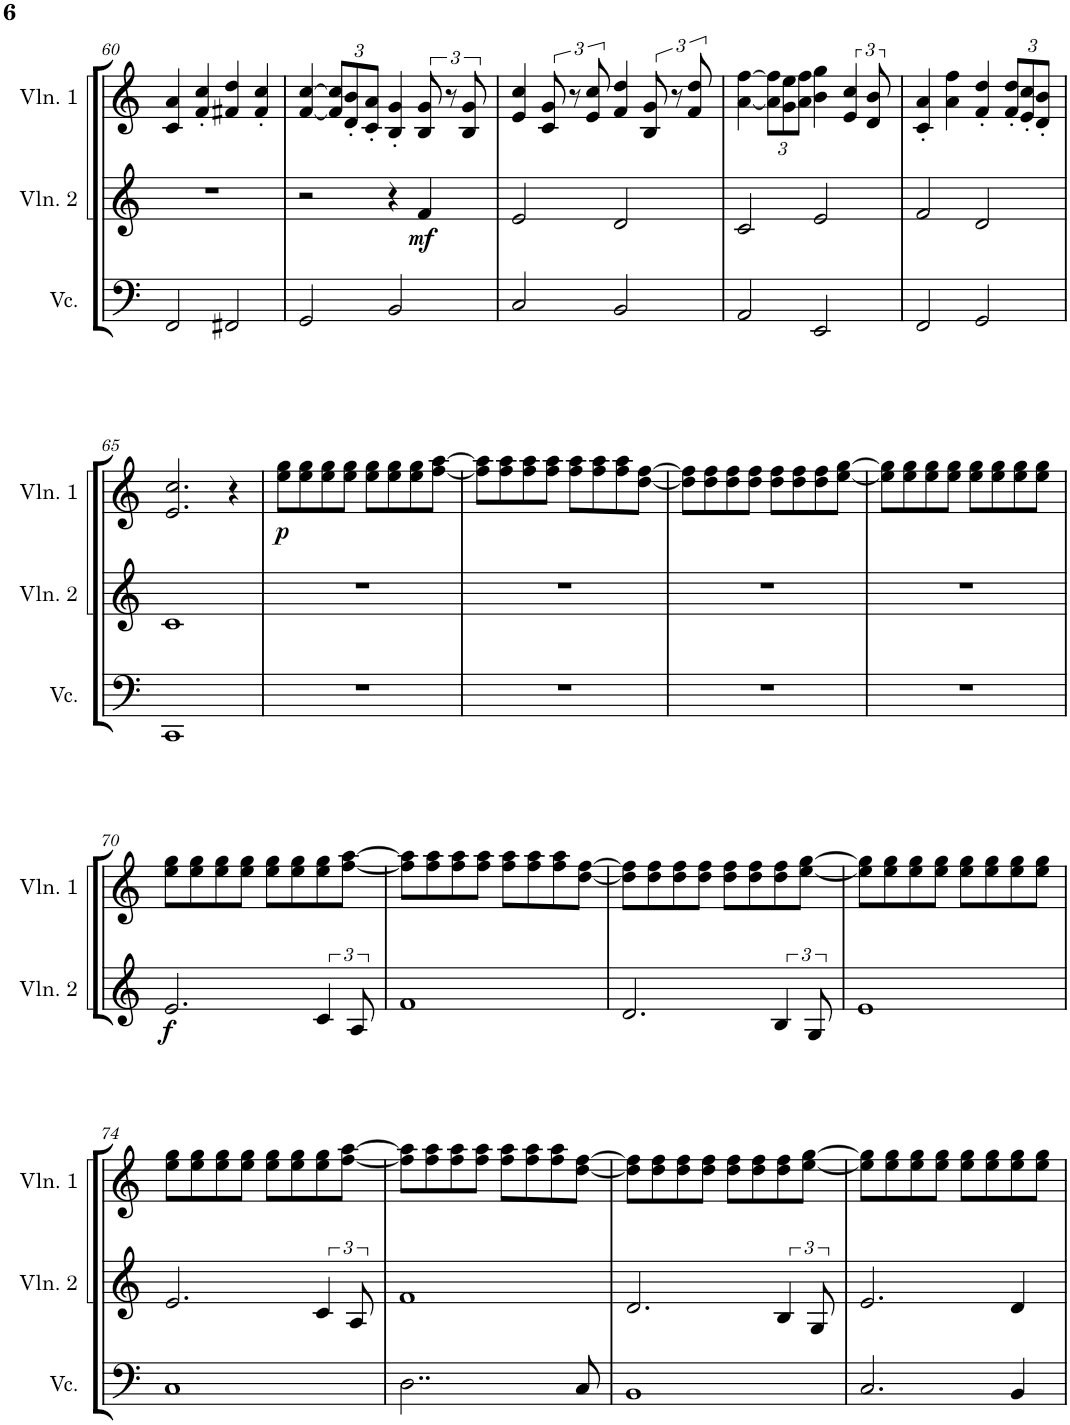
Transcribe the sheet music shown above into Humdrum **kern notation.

**kern	**kern	**dynam	**kern	**kern	**dynam	**kern	**kern
*part6	*part5	*part5	*part4	*part3	*part3	*part2	*part1
*staff6	*staff5	*staff5	*staff4	*staff3	*staff3	*staff2	*staff1
*I"Violoncello	*I"Violin 2	*	*I"Violin Echo	*I"Violin 1	*	*I"Trumpet 1	*I"Horn
*I'Vc.	*I'Vln. 2	*	*I'Vln. Echo	*I'Vln. 1	*	*I'Tpt. 1	*I'Hn.
!!LO:PB:g=z
*clefF4	*clefG2	*	*clefG2	*clefG2	*	*clefG2	*clefG2
*	*	*	*	*	*	*Trd1c2	*Trd4c7
*k[]	*k[]	*	*k[]	*k[]	*	*k[]	*k[]
*M4/4	*M4/4	*	*M4/4	*M4/4	*	*M4/4	*M4/4
*met(c)	*met(c)	*	*met(c)	*met(c)	*	*met(c)	*met(c)
=60	=60	=60	=60	=60	=60	=60	=60
2FF/	1r	.	16r	4c/ 4a/	.	1r	1r
.	.	.	4a	.	.	.	.
.	.	.	.	4f/' 4cc/'	.	.	.
.	.	.	4cc'	.	.	.	.
2FF#X/	.	.	.	4f#X/ 4dd/	.	.	.
.	.	.	4dd	.	.	.	.
.	.	.	.	4f#/' 4cc/'	.	.	.
.	.	.	8.cc	.	.	.	.
=61	=61	=61	=61	=61	=61	=61	=61
2GG/	2r	.	16r	[4f/ [4cc/	.	1r	1r
.	.	.	[4cc	.	.	.	.
*	*	*	*	*Xbrackettup	*	*	*
.	.	.	.	12f/] 12cc/]L	.	.	.
*	*	*	*Xbrackettup	*	*	*	*
.	.	.	12cc\L]	.	.	.	.
.	.	.	.	12d/' 12b/'	.	.	.
.	.	.	12b\	.	.	.	.
.	.	.	.	12c/' 12a/'J	.	.	.
.	.	.	12a\J	.	.	.	.
2BB/	4r	.	.	4B/' 4g/'	.	.	.
.	.	.	4g'	.	.	.	.
*	*	*	*	*brackettup	*	*	*
!	!	!LO:DY:b	!	!	!	!	!
.	4f/	mf	.	12B/ 12g/	.	.	.
.	.	.	[24.g/LL	.	.	.	.
.	.	.	.	12r	.	.	.
.	.	.	48g/JJk]	.	.	.	.
.	.	.	12r	.	.	.	.
.	.	.	.	12B/ 12g/	.	.	.
.	.	.	[48g	.	.	.	.
=62	=62	=62	=62	=62	=62	=62	=62
2C/	2e/	.	16g]	4e/ 4cc/	.	1r	1r
.	.	.	4cc	.	.	.	.
.	.	.	.	12c/ 12g/	.	.	.
.	.	.	12g	.	.	.	.
.	.	.	.	12r	.	.	.
.	.	.	12r	.	.	.	.
.	.	.	.	12e/ 12cc/	.	.	.
.	.	.	12cc	.	.	.	.
2BB/	2d/	.	.	4f/ 4dd/	.	.	.
.	.	.	4dd	.	.	.	.
.	.	.	.	12B/ 12g/	.	.	.
.	.	.	[24.g/LL	.	.	.	.
.	.	.	.	12r	.	.	.
.	.	.	48g/JJk]	.	.	.	.
.	.	.	12r	.	.	.	.
.	.	.	.	12f/ 12dd/	.	.	.
.	.	.	[48dd	.	.	.	.
=63	=63	=63	=63	=63	=63	=63	=63
2AA/	2c/	.	16dd]	[4a\ [4ff\	.	1r	1r
.	.	.	[4ff	.	.	.	.
*	*	*	*	*Xbrackettup	*	*	*
.	.	.	.	12a\] 12ff\]L	.	.	.
.	.	.	12ff\L]	.	.	.	.
.	.	.	.	12g\ 12ee\	.	.	.
.	.	.	12ee\	.	.	.	.
.	.	.	.	12a\ 12ff\J	.	.	.
.	.	.	12ff\J	.	.	.	.
2EE/	2e/	.	.	4b\ 4gg\	.	.	.
.	.	.	4gg	.	.	.	.
*	*	*	*	*brackettup	*	*	*
.	.	.	.	6e/ 6cc/	.	.	.
.	.	.	[24.cc\KL	.	.	.	.
.	.	.	48cc\KK_	.	.	.	.
.	.	.	12cc\]	.	.	.	.
.	.	.	.	12d/ 12b/	.	.	.
.	.	.	[48b\Jkk	.	.	.	.
=64	=64	=64	=64	=64	=64	=64	=64
2FF/	2f/	.	16b]	4c/' 4a/'	.	1r	1r
.	.	.	4a'	.	.	.	.
.	.	.	.	4a\ 4ff\	.	.	.
.	.	.	4ff	.	.	.	.
2GG/	2d/	.	.	4f/' 4dd/'	.	.	.
.	.	.	4dd'	.	.	.	.
*	*	*	*	*Xbrackettup	*	*	*
.	.	.	.	12f/' 12dd/'L	.	.	.
.	.	.	24.dd	.	.	.	.
.	.	.	.	12e/' 12cc/'	.	.	.
.	.	.	48r	.	.	.	.
.	.	.	12cc'\L	.	.	.	.
.	.	.	.	12d/' 12b/'J	.	.	.
.	.	.	48b\Jkk	.	.	.	.
!!LO:LB:g=z
=65	=65	=65	=65	=65	=65	=65	=65
1CC	1c	.	16r	2.e/ 2.cc/	.	1r	1r
.	.	.	2.cc	.	.	.	.
.	.	.	.	4r	.	.	.
.	.	.	16r	.	.	.	.
.	.	.	8r	.	.	.	.
=66	=66	=66	=66	=66	=66	=66	=66
!	!	!	!	!	!LO:DY:b	!	!
1r	1r	.	1r	8ee\ 8gg\L	p	1r	1r
.	.	.	.	8ee\ 8gg\	.	.	.
.	.	.	.	8ee\ 8gg\	.	.	.
.	.	.	.	8ee\ 8gg\J	.	.	.
.	.	.	.	8ee\ 8gg\L	.	.	.
.	.	.	.	8ee\ 8gg\	.	.	.
.	.	.	.	8ee\ 8gg\	.	.	.
.	.	.	.	[8ff\ [8aa\J	.	.	.
=67	=67	=67	=67	=67	=67	=67	=67
1r	1r	.	1r	8ff\] 8aa\]L	.	1r	1r
.	.	.	.	8ff\ 8aa\	.	.	.
.	.	.	.	8ff\ 8aa\	.	.	.
.	.	.	.	8ff\ 8aa\J	.	.	.
.	.	.	.	8ff\ 8aa\L	.	.	.
.	.	.	.	8ff\ 8aa\	.	.	.
.	.	.	.	8ff\ 8aa\	.	.	.
.	.	.	.	[8dd\ [8ff\J	.	.	.
=68	=68	=68	=68	=68	=68	=68	=68
1r	1r	.	1r	8dd\] 8ff\]L	.	1r	1r
.	.	.	.	8dd\ 8ff\	.	.	.
.	.	.	.	8dd\ 8ff\	.	.	.
.	.	.	.	8dd\ 8ff\J	.	.	.
.	.	.	.	8dd\ 8ff\L	.	.	.
.	.	.	.	8dd\ 8ff\	.	.	.
.	.	.	.	8dd\ 8ff\	.	.	.
.	.	.	.	[8ee\ [8gg\J	.	.	.
=69	=69	=69	=69	=69	=69	=69	=69
1r	1r	.	1r	8ee\] 8gg\]L	.	1r	1r
.	.	.	.	8ee\ 8gg\	.	.	.
.	.	.	.	8ee\ 8gg\	.	.	.
.	.	.	.	8ee\ 8gg\J	.	.	.
.	.	.	.	8ee\ 8gg\L	.	.	.
.	.	.	.	8ee\ 8gg\	.	.	.
.	.	.	.	8ee\ 8gg\	.	.	.
.	.	.	.	8ee\ 8gg\J	.	.	.
!!LO:LB:g=z
=70	=70	=70	=70	=70	=70	=70	=70
!	!	!LO:DY:b	!	!	!	!	!
1r	2.e/	f	1r	8ee\ 8gg\L	.	1r	1r
.	.	.	.	8ee\ 8gg\	.	.	.
.	.	.	.	8ee\ 8gg\	.	.	.
.	.	.	.	8ee\ 8gg\J	.	.	.
.	.	.	.	8ee\ 8gg\L	.	.	.
.	.	.	.	8ee\ 8gg\	.	.	.
.	6c/	.	.	8ee\ 8gg\	.	.	.
.	.	.	.	[8ff\ [8aa\J	.	.	.
.	12A/	.	.	.	.	.	.
=71	=71	=71	=71	=71	=71	=71	=71
1r	1f	.	1r	8ff\] 8aa\]L	.	1r	1r
.	.	.	.	8ff\ 8aa\	.	.	.
.	.	.	.	8ff\ 8aa\	.	.	.
.	.	.	.	8ff\ 8aa\J	.	.	.
.	.	.	.	8ff\ 8aa\L	.	.	.
.	.	.	.	8ff\ 8aa\	.	.	.
.	.	.	.	8ff\ 8aa\	.	.	.
.	.	.	.	[8dd\ [8ff\J	.	.	.
=72	=72	=72	=72	=72	=72	=72	=72
1r	2.d/	.	1r	8dd\] 8ff\]L	.	1r	1r
.	.	.	.	8dd\ 8ff\	.	.	.
.	.	.	.	8dd\ 8ff\	.	.	.
.	.	.	.	8dd\ 8ff\J	.	.	.
.	.	.	.	8dd\ 8ff\L	.	.	.
.	.	.	.	8dd\ 8ff\	.	.	.
.	6B/	.	.	8dd\ 8ff\	.	.	.
.	.	.	.	[8ee\ [8gg\J	.	.	.
.	12G/	.	.	.	.	.	.
=73	=73	=73	=73	=73	=73	=73	=73
1r	1e	.	1r	8ee\] 8gg\]L	.	1r	1r
.	.	.	.	8ee\ 8gg\	.	.	.
.	.	.	.	8ee\ 8gg\	.	.	.
.	.	.	.	8ee\ 8gg\J	.	.	.
.	.	.	.	8ee\ 8gg\L	.	.	.
.	.	.	.	8ee\ 8gg\	.	.	.
.	.	.	.	8ee\ 8gg\	.	.	.
.	.	.	.	8ee\ 8gg\J	.	.	.
!!LO:LB:g=z
=74	=74	=74	=74	=74	=74	=74	=74
1C	2.e/	.	1r	8ee\ 8gg\L	.	1r	1r
.	.	.	.	8ee\ 8gg\	.	.	.
.	.	.	.	8ee\ 8gg\	.	.	.
.	.	.	.	8ee\ 8gg\J	.	.	.
.	.	.	.	8ee\ 8gg\L	.	.	.
.	.	.	.	8ee\ 8gg\	.	.	.
.	6c/	.	.	8ee\ 8gg\	.	.	.
.	.	.	.	[8ff\ [8aa\J	.	.	.
.	12A/	.	.	.	.	.	.
=75	=75	=75	=75	=75	=75	=75	=75
2..D\	1f	.	1r	8ff\] 8aa\]L	.	1r	1r
.	.	.	.	8ff\ 8aa\	.	.	.
.	.	.	.	8ff\ 8aa\	.	.	.
.	.	.	.	8ff\ 8aa\J	.	.	.
.	.	.	.	8ff\ 8aa\L	.	.	.
.	.	.	.	8ff\ 8aa\	.	.	.
.	.	.	.	8ff\ 8aa\	.	.	.
8C/	.	.	.	[8dd\ [8ff\J	.	.	.
=76	=76	=76	=76	=76	=76	=76	=76
1BB	2.d/	.	1r	8dd\] 8ff\]L	.	1r	1r
.	.	.	.	8dd\ 8ff\	.	.	.
.	.	.	.	8dd\ 8ff\	.	.	.
.	.	.	.	8dd\ 8ff\J	.	.	.
.	.	.	.	8dd\ 8ff\L	.	.	.
.	.	.	.	8dd\ 8ff\	.	.	.
.	6B/	.	.	8dd\ 8ff\	.	.	.
.	.	.	.	[8ee\ [8gg\J	.	.	.
.	12G/	.	.	.	.	.	.
=77	=77	=77	=77	=77	=77	=77	=77
2.C/	2.e/	.	1r	8ee\] 8gg\]L	.	1r	1r
.	.	.	.	8ee\ 8gg\	.	.	.
.	.	.	.	8ee\ 8gg\	.	.	.
.	.	.	.	8ee\ 8gg\J	.	.	.
.	.	.	.	8ee\ 8gg\L	.	.	.
.	.	.	.	8ee\ 8gg\	.	.	.
4BB/	4d/	.	.	8ee\ 8gg\	.	.	.
.	.	.	.	8ee\ 8gg\J	.	.	.
=	=	=	=	=	=	=	=
*-	*-	*-	*-	*-	*-	*-	*-
